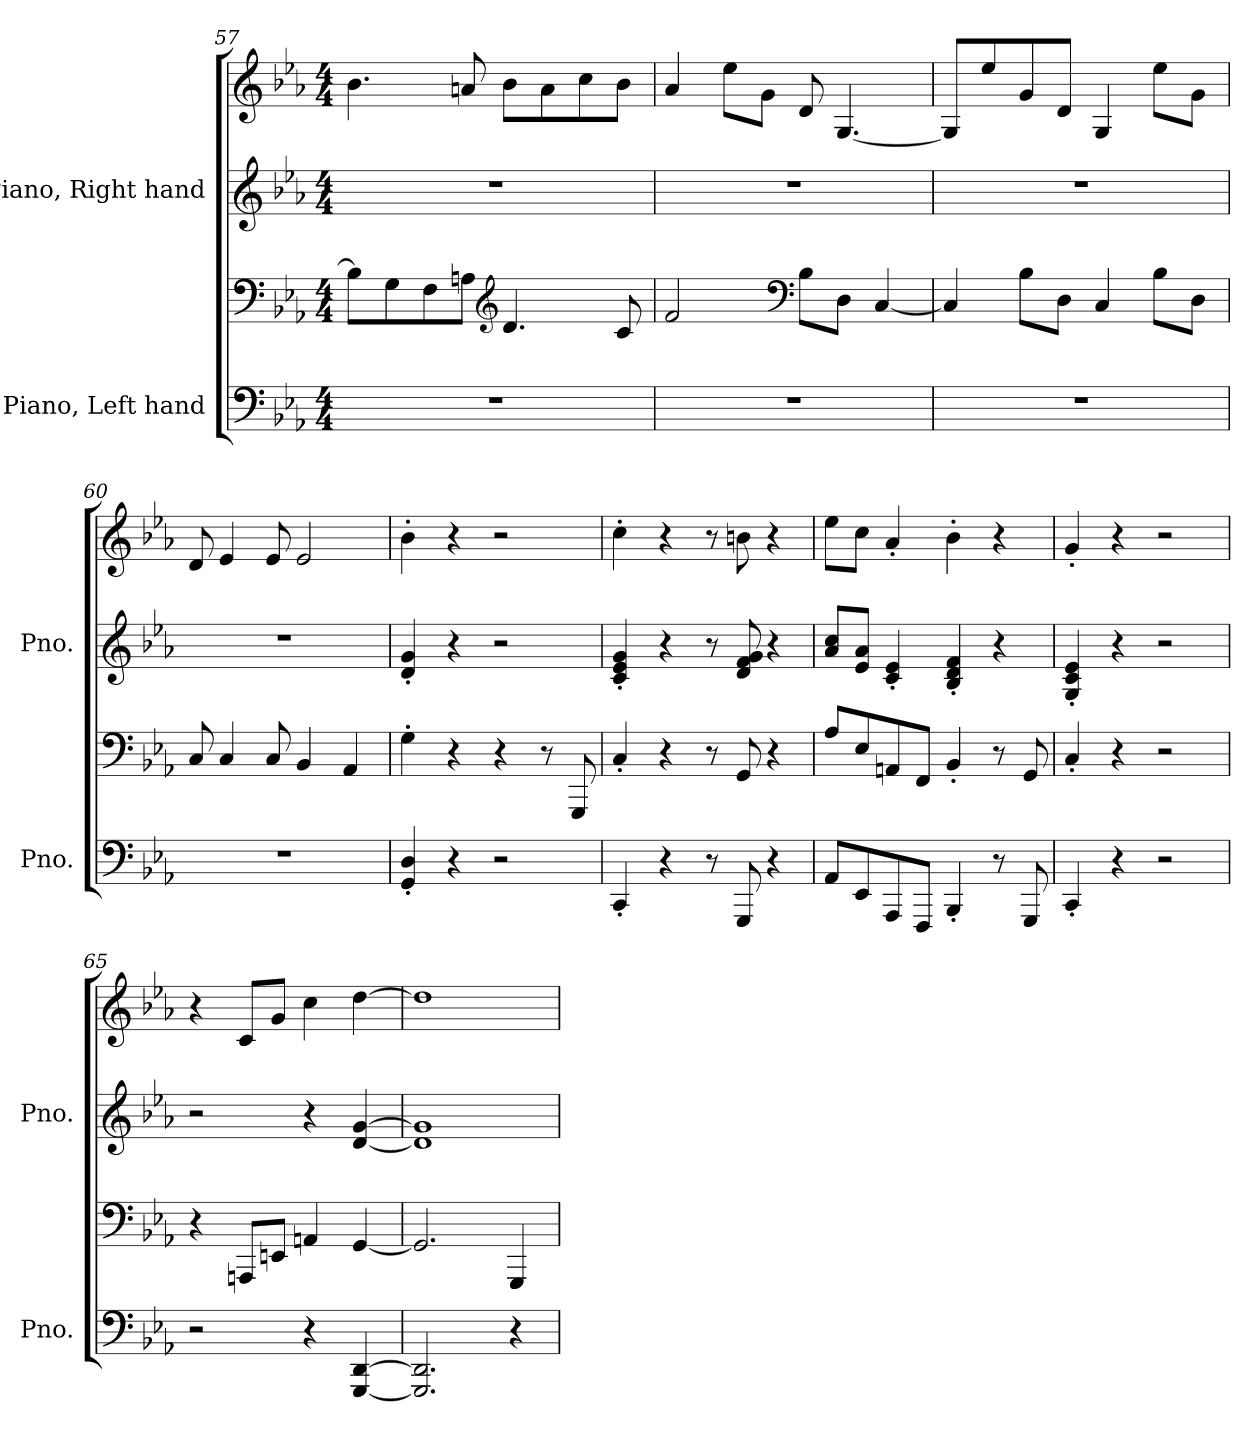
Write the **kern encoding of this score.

**kern	**kern	**kern	**kern
*part2	*part2	*part1	*part1
*staff4	*staff3	*staff2	*staff1
*I"Piano, Left hand	*	*I"Piano, Right hand	*
*I'Pno.	*	*I'Pno.	*
!!LO:PB:g=z
*clefF4	*clefF4	*clefG2	*clefG2
*k[b-e-a-]	*k[b-e-a-]	*k[b-e-a-]	*k[b-e-a-]
*M4/4	*M4/4	*M4/4	*M4/4
=57	=57	=57	=57
1r	8B-\L]	1r	4.b-\
.	8G\	.	.
.	8F\	.	.
.	8An\J	.	8an/
*	*clefG2	*	*
.	4.d/	.	8b-\L
.	.	.	8a\
.	.	.	8cc\
.	8c/	.	8b-\J
=58	=58	=58	=58
1r	2f/	1r	4a-/
.	.	.	8ee-\L
.	.	.	8g\J
*	*clefF4	*	*
.	8B-\L	.	8d/
.	8D\J	.	[4.G/
.	[4C/	.	.
=59	=59	=59	=59
1r	4C/]	1r	8G/L]
.	.	.	8ee-/
.	8B-\L	.	8g/
.	8D\J	.	8d/J
.	4C/	.	4G/
.	8B-\L	.	8ee-\L
.	8D\J	.	8g\J
=60	=60	=60	=60
1r	8C/	1r	8d/
.	4C/	.	4e-/
.	8C/	.	8e-/
.	4BB-/	.	2e-/
.	4AA-/	.	.
=61	=61	=61	=61
4GG/' 4D/'	4G'\	4d/' 4g/'	4b-'\
4r	4r	4r	4r
2r	4r	2r	2r
.	8r	.	.
.	8GGG/	.	.
!!LO:LB:g=z
=62	=62	=62	=62
4CC'/	4C'/	4c/' 4e-/' 4g/'	4cc'\
4r	4r	4r	4r
8r	8r	8r	8r
8GGG/	8GG/	8d/ 8f/ 8g/	8bn\
4r	4r	4r	4r
=63	=63	=63	=63
8AA-/L	8A-/L	8a-/ 8cc/L	8ee-\L
8EE-/	8E-/	8e-/ 8a-/J	8cc\J
8AAA-/	8AAn/	4c/' 4e-/'	4a-'/
8FFF/J	8FF/J	.	.
4BBB-'/	4BB-'/	4B-/' 4d/' 4f/'	4b-'\
8r	8r	4r	4r
8GGG/	8GG/	.	.
=64	=64	=64	=64
4CC'/	4C'/	4G/' 4c/' 4e-/'	4g'/
4r	4r	4r	4r
2r	2r	2r	2r
=65	=65	=65	=65
2r	4r	2r	4r
.	8AAAn/L	.	8c/L
.	8EEn/J	.	8g/J
4r	4AAn/	4r	4cc\
[4GGG/ [4DD/	[4GG/	[4d/ [4g/	[4dd\
=66	=66	=66	=66
2.GGG/] 2.DD/]	2.GG/]	1d] 1g]	1dd]
4r	4GGG/	.	.
=	=	=	=
*-	*-	*-	*-
